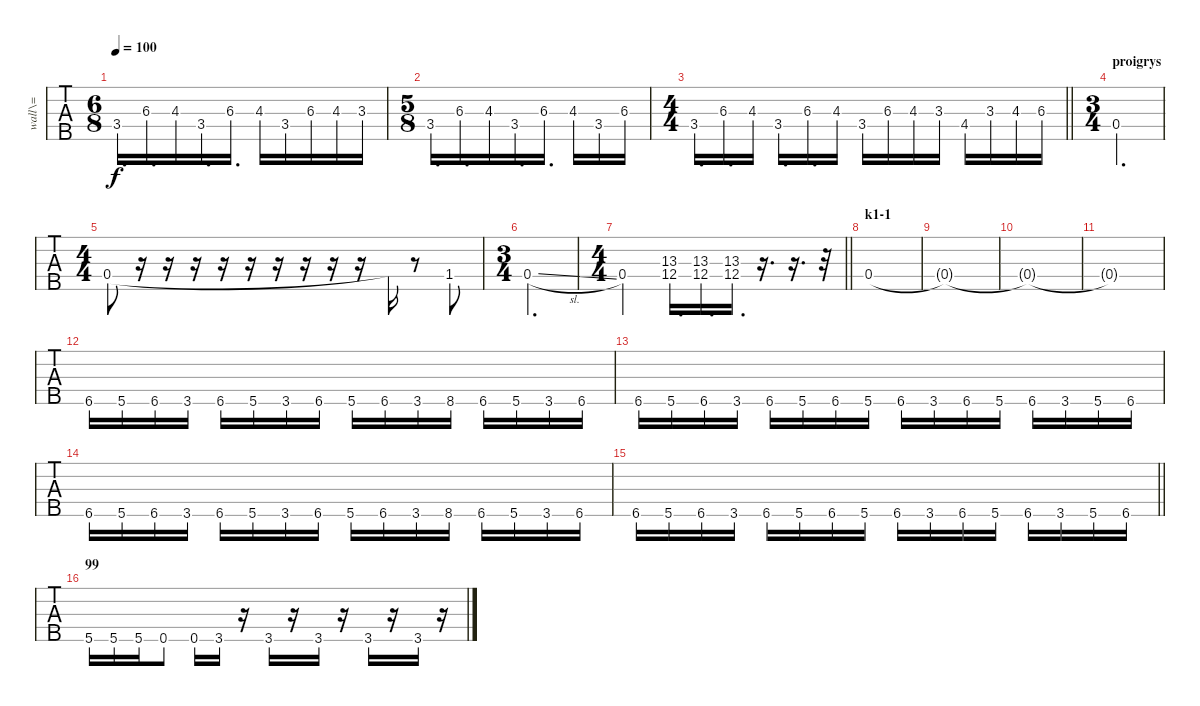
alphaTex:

\track ("wall\\=" "wall\\=") {instrument slapbass1}
\staff {tabs}
\tuning (Gb2 Db2 Ab1 Eb1 Bb0) {hide}
\ts (6 8)
\tempo 100
\clef f4
\ks c
3.4.16{d dy f} 6.3.16{d} 4.3.16 3.4.16{d} 6.3.16{d} 4.3.16 3.4.16 6.3.16 4.3.16 3.3.16 |
\ts (5 8)
3.4.16{d} 6.3.16{d} 4.3.16 3.4.16{d} 6.3.16{d} 4.3.16 3.4.16 6.3.16 |
\ts (4 4)
\barLineRight lightlight
3.4.16{d} 6.3.16{d} 4.3.16 3.4.16{d} 6.3.16{d} 4.3.16 3.4.16 6.3.16 4.3.16 3.3.16 4.4.16 3.3.16 4.3.16 6.3.16 |
\ts (3 4)
\section ("" "proigrys")
0.4.2{d} |
\ts (4 4)
0.4.8 r.16 r.16 r.16 r.16 r.16 r.16 r.16 r.16 r.16 0.4{t}.16 r.8 1.4.8 |
\ts (3 4)
0.4{sl}.2{d} |
\ts (4 4)
\barLineRight lightlight
0.4.2 (13.3 12.4).16{d} (13.3 12.4).16{d} (13.3 12.4).16{d} r.16{d} r.16{d} r.32 |
\section ("" "k1-1")
0.4.1 |
0.4{t}.1 |
0.4{t}.1 |
0.4{t}.1 |
6.5.16 5.5.16 6.5.16 3.5.16 6.5.16 5.5.16 3.5.16 6.5.16 5.5.16 6.5.16 3.5.16 8.5.16 6.5.16 5.5.16 3.5.16 6.5.16 |
6.5.16 5.5.16 6.5.16 3.5.16 6.5.16 5.5.16 6.5.16 5.5.16 6.5.16 3.5.16 6.5.16 5.5.16 6.5.16 3.5.16 5.5.16 6.5.16 |
6.5.16 5.5.16 6.5.16 3.5.16 6.5.16 5.5.16 3.5.16 6.5.16 5.5.16 6.5.16 3.5.16 8.5.16 6.5.16 5.5.16 3.5.16 6.5.16 |
\barLineRight lightlight
6.5.16 5.5.16 6.5.16 3.5.16 6.5.16 5.5.16 6.5.16 5.5.16 6.5.16 3.5.16 6.5.16 5.5.16 6.5.16 3.5.16 5.5.16 6.5.16 |
\section ("" "99")
5.5.16 5.5.16 5.5.16 0.5.8 0.5.16 3.5.16 r.16 3.5.16 r.16 3.5.16 r.16 3.5.16 r.16 3.5.16 r.16
